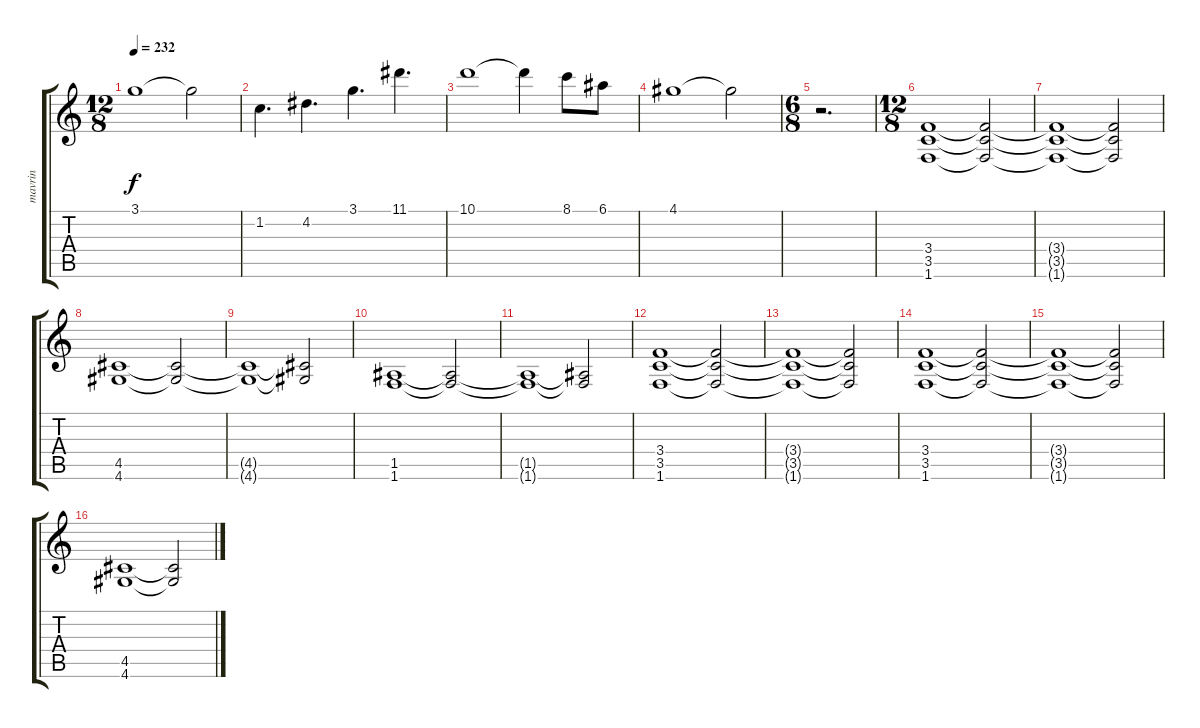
\track ("mavrin" "mavrin") {instrument overdrivenguitar}
\staff {score tabs}
\tuning (E4 B3 G3 D3 A2 E2) {hide}
\ts (12 8)
\tempo 232
\clef g2
\ks c
3.1.1{dy f} 3.1{t}.2 |
1.2.4{d} 4.2.4{d} 3.1.4{d} 11.1.4{d} |
10.1.1 10.1{t}.4 8.1.8 6.1.8 |
4.1.1 4.1{t}.2 |
\ts (6 8)
r.2{d} |
\ts (12 8)
(3.4 3.5 1.6).1 (3.4{t} 3.5{t} 1.6{t}).2 |
(3.4{t} 3.5{t} 1.6{t}).1 (3.4{t} 3.5{t} 1.6{t}).2 |
(4.5 4.6).1 (4.5{t} 4.6{t}).2 |
(4.5{t} 4.6{t}).1 (4.5{t} 4.6{t}).2 |
(1.5 1.6).1 (1.5{t} 1.6{t}).2 |
(1.5{t} 1.6{t}).1 (1.5{t} 1.6{t}).2 |
(3.4 3.5 1.6).1 (3.4{t} 3.5{t} 1.6{t}).2 |
(3.4{t} 3.5{t} 1.6{t}).1 (3.4{t} 3.5{t} 1.6{t}).2 |
(3.4 3.5 1.6).1 (3.4{t} 3.5{t} 1.6{t}).2 |
(3.4{t} 3.5{t} 1.6{t}).1 (3.4{t} 3.5{t} 1.6{t}).2 |
(4.5 4.6).1 (4.5{t} 4.6{t}).2
